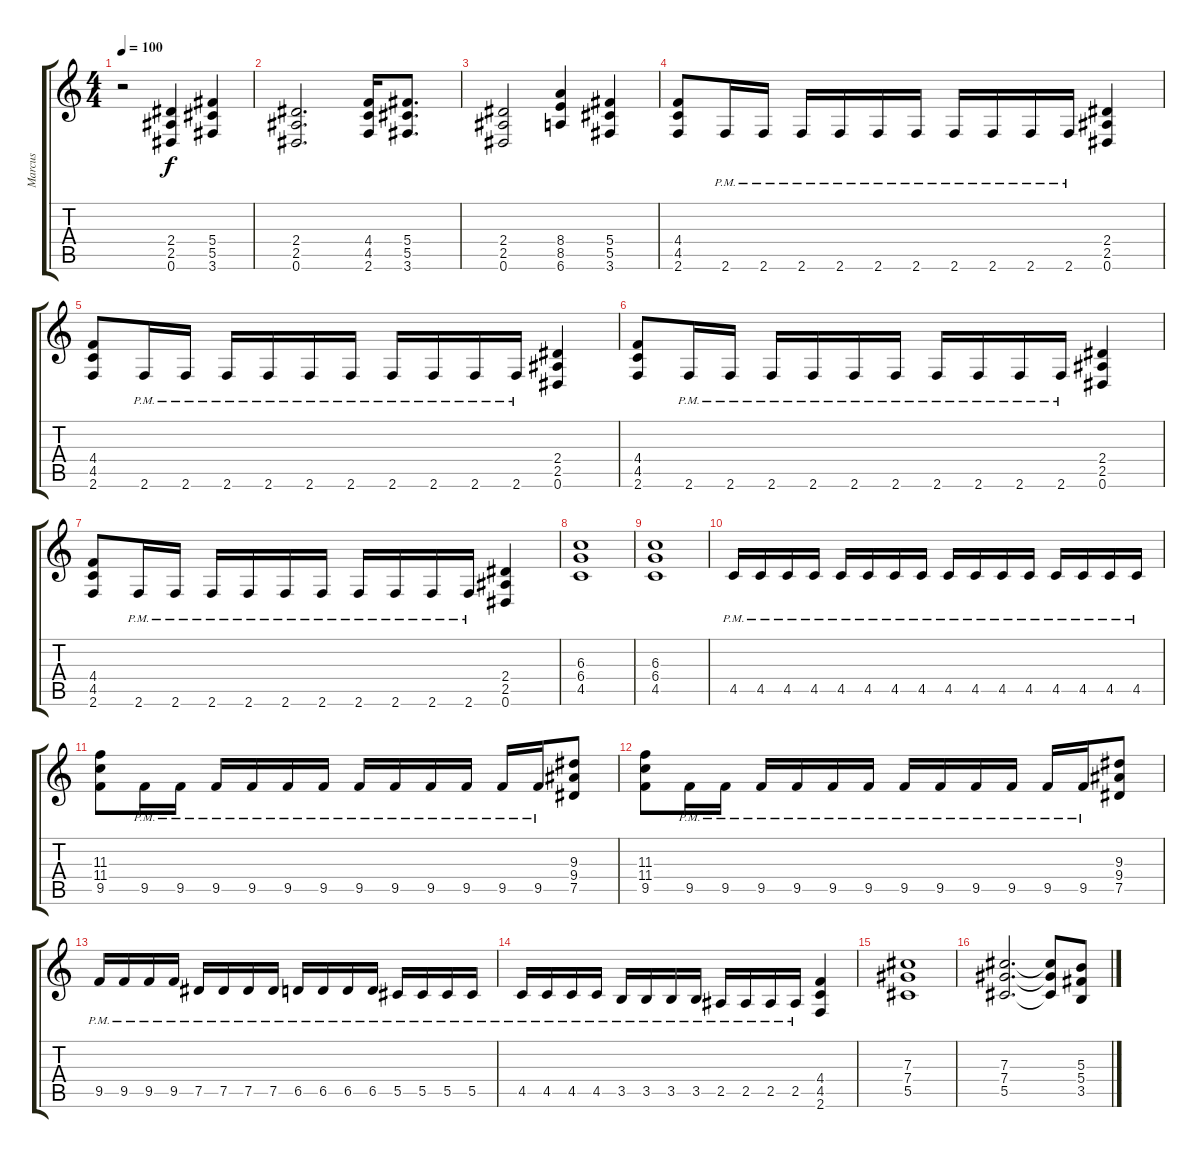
\track ("Marcus" "Marcus") {instrument distortionguitar}
\staff {score tabs}
\tuning (Eb4 Bb3 Gb3 Db3 Ab2 Eb2) {hide}
\ts (4 4)
\tempo 100
\clef g2
\ks c
r.2{dy f} (2.4 2.5 0.6).4 (5.4 5.5 3.6).4 |
(2.4 2.5 0.6).2{d} (4.4 4.5 2.6).16 (5.4 5.5 3.6).8{d} |
(2.4 2.5 0.6).2 (8.4 8.5 6.6).4 (5.4 5.5 3.6).4 |
(4.4 4.5 2.6).8 2.6{pm}.16 2.6{pm}.16 2.6{pm}.16 2.6{pm}.16 2.6{pm}.16 2.6{pm}.16 2.6{pm}.16 2.6{pm}.16 2.6{pm}.16 2.6{pm}.16 (2.4 2.5 0.6).4 |
(4.4 4.5 2.6).8 2.6{pm}.16 2.6{pm}.16 2.6{pm}.16 2.6{pm}.16 2.6{pm}.16 2.6{pm}.16 2.6{pm}.16 2.6{pm}.16 2.6{pm}.16 2.6{pm}.16 (2.4 2.5 0.6).4 |
(4.4 4.5 2.6).8 2.6{pm}.16 2.6{pm}.16 2.6{pm}.16 2.6{pm}.16 2.6{pm}.16 2.6{pm}.16 2.6{pm}.16 2.6{pm}.16 2.6{pm}.16 2.6{pm}.16 (2.4 2.5 0.6).4 |
(4.4 4.5 2.6).8 2.6{pm}.16 2.6{pm}.16 2.6{pm}.16 2.6{pm}.16 2.6{pm}.16 2.6{pm}.16 2.6{pm}.16 2.6{pm}.16 2.6{pm}.16 2.6{pm}.16 (2.4 2.5 0.6).4 |
(6.3 6.4 4.5).1 |
(6.3 6.4 4.5).1 |
4.5{pm}.16 4.5{pm}.16 4.5{pm}.16 4.5{pm}.16 4.5{pm}.16 4.5{pm}.16 4.5{pm}.16 4.5{pm}.16 4.5{pm}.16 4.5{pm}.16 4.5{pm}.16 4.5{pm}.16 4.5{pm}.16 4.5{pm}.16 4.5{pm}.16 4.5{pm}.16 |
(11.3 11.4 9.5).8 9.5{pm}.16 9.5{pm}.16 9.5{pm}.16 9.5{pm}.16 9.5{pm}.16 9.5{pm}.16 9.5{pm}.16 9.5{pm}.16 9.5{pm}.16 9.5{pm}.16 9.5{pm}.16 9.5{pm}.16 (9.3 9.4 7.5).8 |
(11.3 11.4 9.5).8 9.5{pm}.16 9.5{pm}.16 9.5{pm}.16 9.5{pm}.16 9.5{pm}.16 9.5{pm}.16 9.5{pm}.16 9.5{pm}.16 9.5{pm}.16 9.5{pm}.16 9.5{pm}.16 9.5{pm}.16 (9.3 9.4 7.5).8 |
9.5{pm}.16 9.5{pm}.16 9.5{pm}.16 9.5{pm}.16 7.5{pm}.16 7.5{pm}.16 7.5{pm}.16 7.5{pm}.16 6.5{pm}.16 6.5{pm}.16 6.5{pm}.16 6.5{pm}.16 5.5{pm}.16 5.5{pm}.16 5.5{pm}.16 5.5{pm}.16 |
4.5{pm}.16 4.5{pm}.16 4.5{pm}.16 4.5{pm}.16 3.5{pm}.16 3.5{pm}.16 3.5{pm}.16 3.5{pm}.16 2.5{pm}.16 2.5{pm}.16 2.5{pm}.16 2.5{pm}.16 (4.4 4.5 2.6).4 |
(7.3 7.4 5.5).1 |
(7.3 7.4 5.5).2{d} (7.3{t} 7.4{t} 5.5{t}).8 (5.3 5.4 3.5).8
